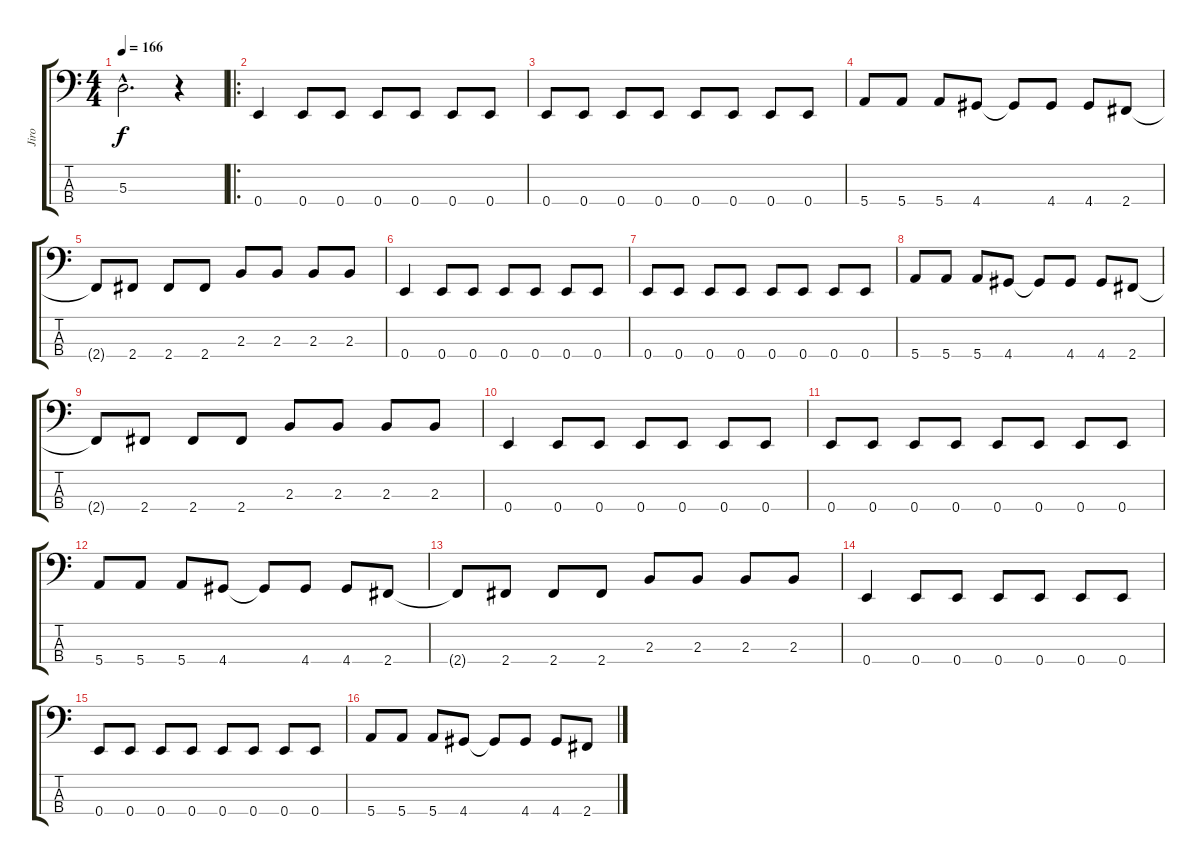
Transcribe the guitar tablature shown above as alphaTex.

\track ("Jiro" "Jiro") {instrument acousticguitarnylon}
\staff {score tabs}
\tuning (G2 D2 A1 E1) {hide}
\ts (4 4)
\tempo 166
\clef f4
\ks c
5.3{hac t}.2{d dy f} r.4 |
\ro
0.4.4 0.4.8 0.4.8 0.4.8 0.4.8 0.4.8 0.4.8 |
0.4.8 0.4.8 0.4.8 0.4.8 0.4.8 0.4.8 0.4.8 0.4.8 |
5.4.8 5.4.8 5.4.8 4.4.8 4.4{t}.8 4.4.8 4.4.8 2.4.8 |
2.4{t}.8 2.4.8 2.4.8 2.4.8 2.3.8 2.3.8 2.3.8 2.3.8 |
0.4.4 0.4.8 0.4.8 0.4.8 0.4.8 0.4.8 0.4.8 |
0.4.8 0.4.8 0.4.8 0.4.8 0.4.8 0.4.8 0.4.8 0.4.8 |
5.4.8 5.4.8 5.4.8 4.4.8 4.4{t}.8 4.4.8 4.4.8 2.4.8 |
2.4{t}.8 2.4.8 2.4.8 2.4.8 2.3.8 2.3.8 2.3.8 2.3.8 |
0.4.4 0.4.8 0.4.8 0.4.8 0.4.8 0.4.8 0.4.8 |
0.4.8 0.4.8 0.4.8 0.4.8 0.4.8 0.4.8 0.4.8 0.4.8 |
5.4.8 5.4.8 5.4.8 4.4.8 4.4{t}.8 4.4.8 4.4.8 2.4.8 |
2.4{t}.8 2.4.8 2.4.8 2.4.8 2.3.8 2.3.8 2.3.8 2.3.8 |
0.4.4 0.4.8 0.4.8 0.4.8 0.4.8 0.4.8 0.4.8 |
0.4.8 0.4.8 0.4.8 0.4.8 0.4.8 0.4.8 0.4.8 0.4.8 |
5.4.8 5.4.8 5.4.8 4.4.8 4.4{t}.8 4.4.8 4.4.8 2.4.8
